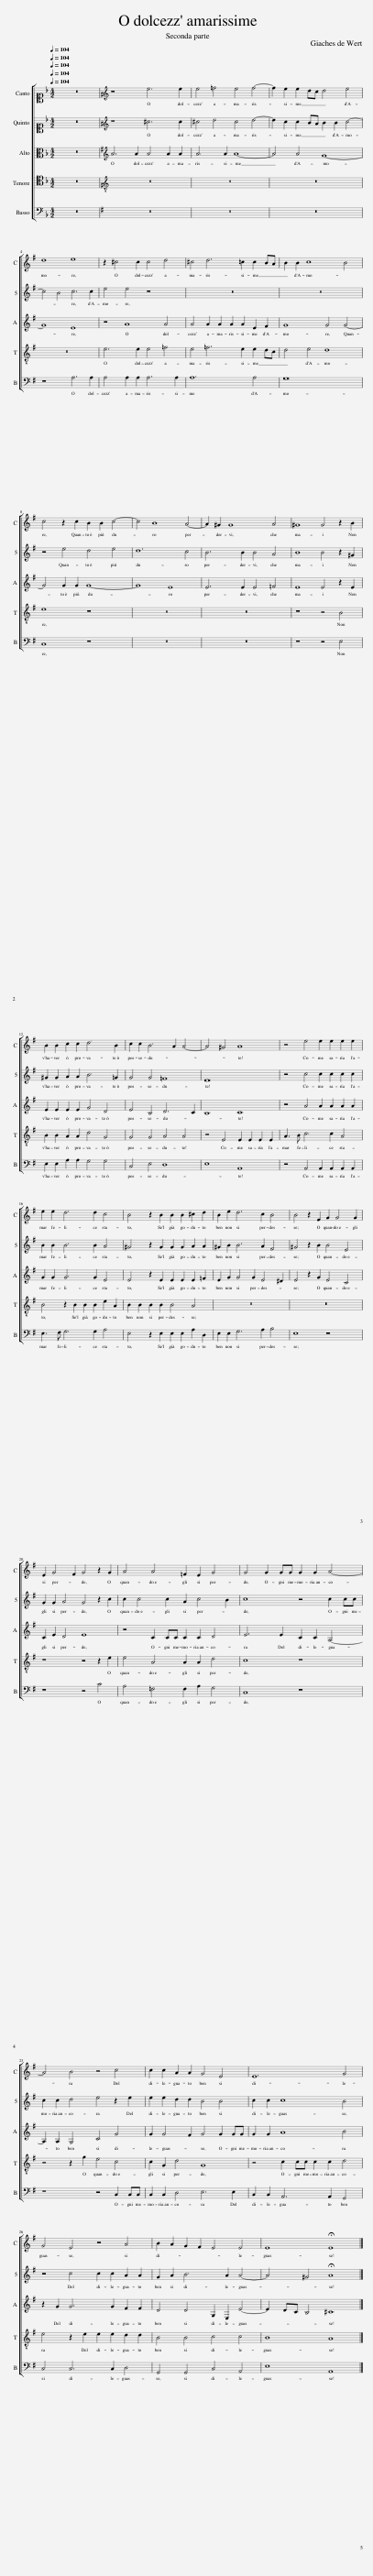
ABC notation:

X:1
%%score [ 1 2 3 4 5 ]
L:1/8
Q:1/4=104
M:4/2
I:linebreak $
K:F
V:1 alto1
V:2 alto1
V:3 alto
V:4 tenor
V:5 bass
V:1
 z16 |[K:G][K:treble] z8 e6 e2 | e4 =f4 e4 f4- | f2 e2 e2 dc d4 e4 |$ d8 e8 | %5
 z2 ^c4 c2 c4 d4 | ^c4 d6 =c2 c2 BA | B2 B2 c8 B4 |$ c4 z2 c2 B2 B2 c4- | c4 B8 A4- | %10
 A2 ^G2 G8 A4 | ^G8 G4 z2 B2 |$ B2 B2 c2 c2 d6 B2 | c2 c2 B6 A2 A4- | A4 ^G4 A8 | %15
 z4 e4 e2 e2 e2 e2 |$ e2 e2 d6 d2 c4 | B4 z2 B2 B2 B2 ^c2 d2 | B2 e2 d6 c2 B4 | B4 z2 E2 G2 G4 G2 |$ %20
 E2 G4 F2 G4 z2 G2 | A4 A4 =F2 E2 G4 | G4 G2 GG G2 G2 A4- |$ A4 B4 z4 c4 | c2 c2 A2 A2 G4 E4 | %25
 E12 G4 |$ G4 E4 z4 A4 | B2 A2 G2 F2 E4 E4 | E8 !fermata!E8 |] %29
V:2
 z16 |[K:G][K:treble] z8 ^c6 c2 | ^c4 d4 c4 d4- | d2 c2 c2 BA B2 B2 c4- |$ c4 B4 c6 c2 | %5
 e4 e4 z8 | z16 | z16 |$ z4 e4 d4 e4 | d12 c4 | %10
 B6 B2 B4 A4 | B8 B4 z2 ^G2 |$ ^G2 G2 A2 A2 B6 =G2 | G4 G4 =F8 | E16 | %15
 z4 c4 c2 c2 c2 c2 |$ B2 B2 B6 B2 A4 | ^G4 z2 G2 G2 G2 A2 A2 | ^G2 B2 B6 A2 F4 | ^G4 z2 B2 B4 E4 |$ %20
 G2 G2 A4 G4 z2 c2 | c2 c4 c2 A2 c4 B2 | c8 z4 c2 cc |$ c2 c2 d4 e4 z2 e2 | e2 e2 d2 d2 B4 B4 | %25
 c2 c2 c8 B4 |$ z4 c4 c2 c2 A2 A2 | G2 A2 B6 A2 A4- | A4 ^G4 !fermata!A8 |] %29
V:3
 z16 |[K:G][K:treble] A6 A2 A4 A2 A2 | A6 A2 A8- | A4 A4 G8- |$ G8 E8 | %5
 z4 A8 A4 | A4 A2 A2 A2 A2 E2 F2 | G8 G4 G4- |$ G4 G2 G2 G8- | G8 E8 | %10
 E6 E2 E4 =F4 | E8 E4 z2 E2 |$ E2 E2 E2 E2 G4 D4 | E4 B,4 D6 C2 | B,8 C8 | %15
 z4 A4 A2 A2 A2 A2 |$ G2 G2 G6 G2 E4 | E4 z2 E2 E2 E2 E2 =F2 | E2 G2 G4 G2 E4 ^D2 | E4 z2 G2 E4 C4 |$ %20
 C2 E2 D4 E8 | z4 C2 CC C2 C2 D4 | E6 E2 C2 C2 A,4- |$ A,2 A,2 G,4 C4 G4 | G2 G4 F2 G4 G2 GG | %25
 G2 G2 A8 B4 |$ z2 G2 G6 G2 F2 F2 | D4 D4 G,2 E,2 E4- | E2 DC B,4 ^C8 |] %29
V:4
 z16 |[K:G][K:treble-8] z16 | z16 | z16 |$ z16 | %5
 e6 e2 e4 =f4 | e4 =f6 e2 e2 dc | d4 e4 d8 |$ e8 z8 | z16 | %10
 z16 | z8 z4 B4 |$ B2 B2 A2 A2 d4 G4 | G4 G4 A4 A4 | z4 E4 E2 E2 E2 E2 | %15
 A3 B c6 c2 A4 |$ B4 z2 B2 B2 B2 e2 A2 | B2 B2 B2 B2 B4 A4 | z16 | z16 |$ %20
 z8 z4 z2 e2 | e4 A4 A2 A2 d4 | c8 z8 |$ z4 z2 g2 e4 c4 | c2 G2 d4 G8 | %25
 z4 c2 cc c2 c2 d4 |$ e4 z2 e2 e2 e2 d2 d2 | B4 B4 c4 c4 | B8 A8 |] %29
V:5
 z16 |[K:G] z16 | z16 | z16 |$ z8 A,6 A,2 | %5
 A,4 A,2 A,2 A,6 A,2 | A,12 A,4 | G,16 |$ C,8 z8 | z16 | %10
 z16 | z8 z4 E,4 |$ E,2 E,2 A,2 A,2 G,4 G,4 | C,4 E,4 D,8 | E,8 A,,8 | %15
 z4 A,,4 A,,2 A,,2 A,,2 A,,2 |$ E,3 F, G,6 G,2 A,4 | E,4 z2 E,2 E,2 E,2 A,2 D,2 | E,2 E,2 G,6 A,2 B,4 | E,8 z8 |$ %20
 z8 z4 C4 | A,4 =F,4 F,2 A,2 G,4 | C,8 z8 |$ z8 z4 C,2 C,C, | C,2 C,2 D,4 E,6 E,2 | %25
 C,2 C,2 A,,6 A,,2 G,,4 |$ C,4 C,6 C,2 D,4 | G,,4 G,,4 C,4 A,,4 | E,8 A,,8 |] %29
